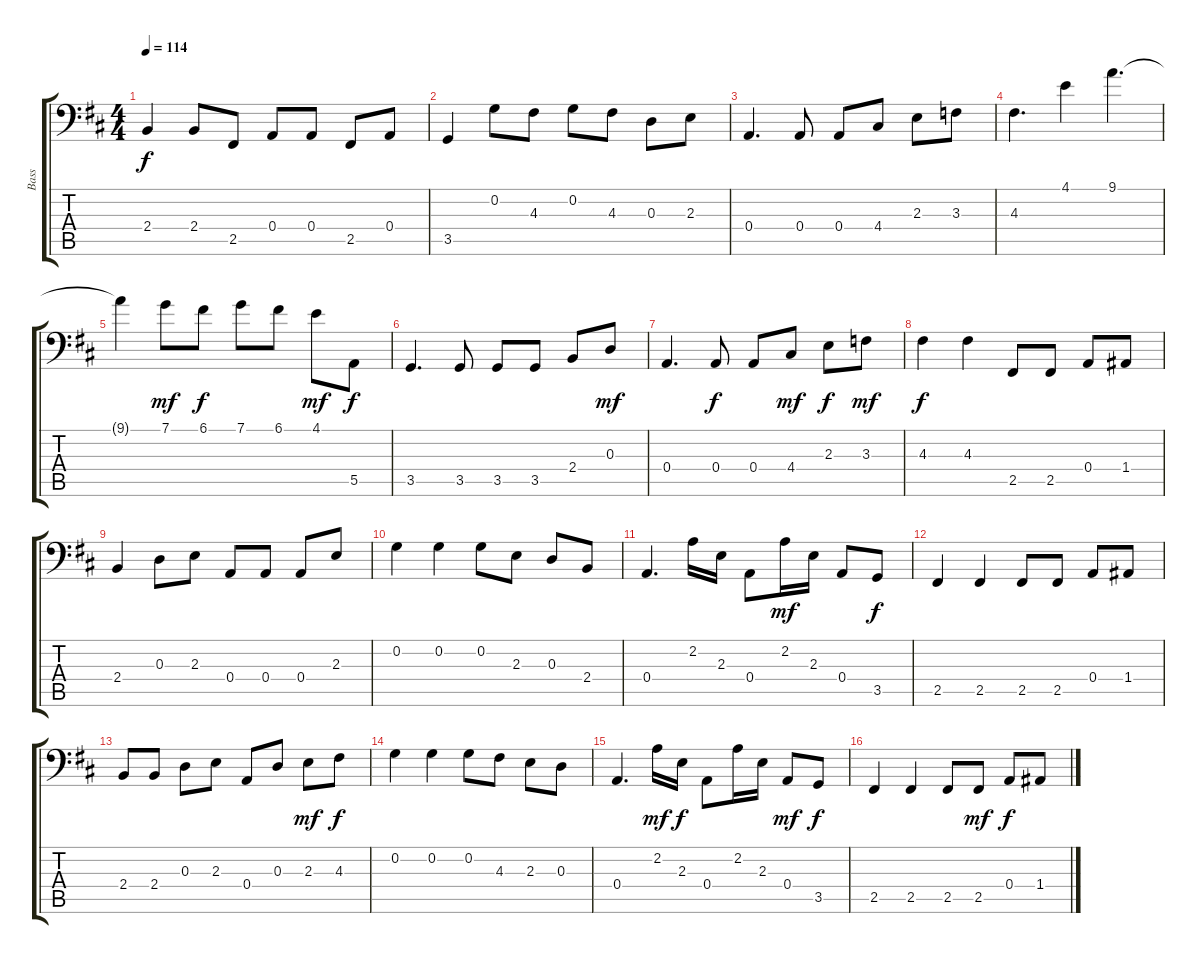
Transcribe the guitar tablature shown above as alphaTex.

\track ("Bass" "Bass") {instrument electricbassfinger}
\staff {score tabs}
\tuning (C3 G2 D2 A1 E1 B0) {hide}
\ts (4 4)
\tempo 114
\clef f4
\ks d
2.4.4{dy f} 2.4.8 2.5.8 0.4.8 0.4.8 2.5.8 0.4.8 |
3.5.4 0.2.8 4.3.8 0.2.8 4.3.8 0.3.8 2.3.8 |
0.4.4{d} 0.4.8 0.4.8 4.4.8 2.3.8 3.3.8 |
4.3.4{d} 4.1.4 9.1.4{d} |
9.1{t}.4 7.1.8{dy mf} 6.1.8{dy f} 7.1.8 6.1.8 4.1.8{dy mf} 5.5.8{dy f} |
3.5.4{d} 3.5.8 3.5.8 3.5.8 2.4.8 0.3.8{dy mf} |
0.4.4{d} 0.4.8{dy f} 0.4.8 4.4.8{dy mf} 2.3.8{dy f} 3.3.8{dy mf} |
4.3.4{dy f} 4.3.4 2.5.8 2.5.8 0.4.8 1.4.8 |
2.4.4 0.3.8 2.3.8 0.4.8 0.4.8 0.4.8 2.3.8 |
0.2.4 0.2.4 0.2.8 2.3.8 0.3.8 2.4.8 |
0.4.4{d} 2.2.16 2.3.16 0.4.8 2.2.16{dy mf} 2.3.16 0.4.8 3.5.8{dy f} |
2.5.4 2.5.4 2.5.8 2.5.8 0.4.8 1.4.8 |
2.4.8 2.4.8 0.3.8 2.3.8 0.4.8 0.3.8 2.3.8{dy mf} 4.3.8{dy f} |
0.2.4 0.2.4 0.2.8 4.3.8 2.3.8 0.3.8 |
0.4.4{d} 2.2.16{dy mf} 2.3.16{dy f} 0.4.8 2.2.16 2.3.16 0.4.8{dy mf} 3.5.8{dy f} |
2.5.4 2.5.4 2.5.8 2.5.8{dy mf} 0.4.8{dy f} 1.4.8
